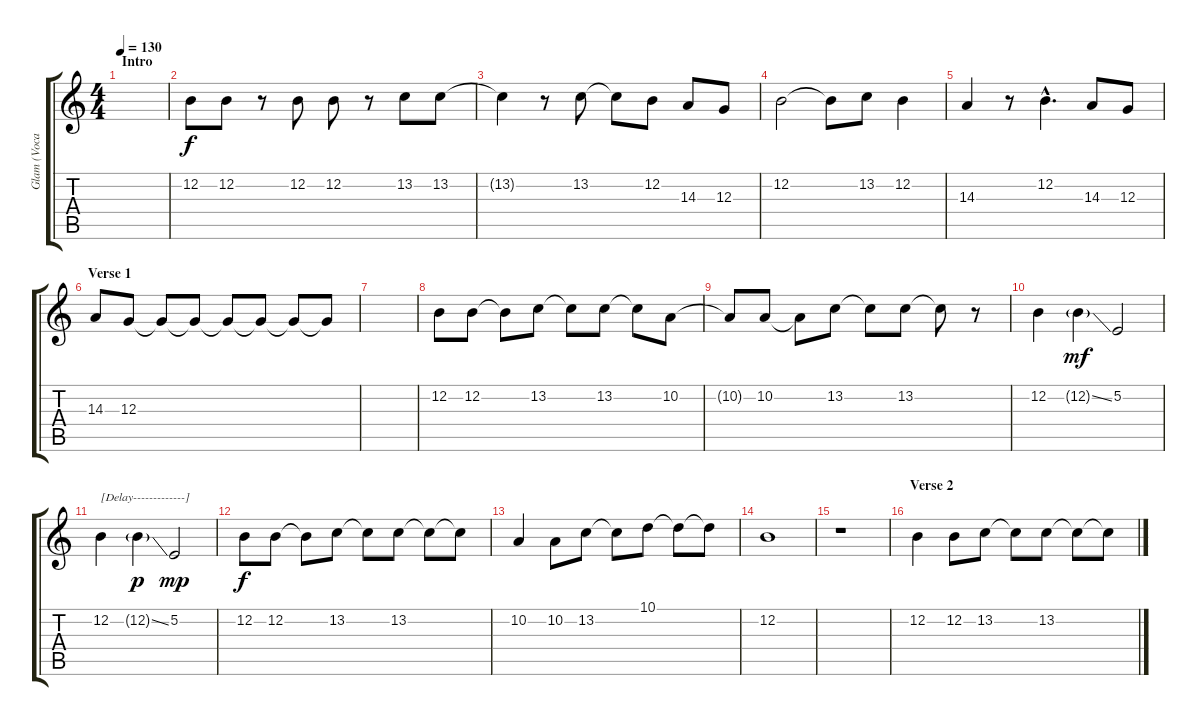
\track ("Glam (Vocal)" "Glam (Voca") {instrument lead2sawtooth}
\staff {score tabs}
\tuning (E4 B3 G3 D3 A2 E2) {hide}
\ts (4 4)
\section ("" "Intro")
\tempo 130
\clef g2
\ks c
|
12.2.8 12.2.8 r.8 12.2.8 12.2.8 r.8 13.2.8 13.2.8 |
13.2{t}.4 r.8 13.2.8 13.2{t}.8 12.2.8 14.3.8 12.3.8 |
12.2.2 12.2{t}.8 13.2.8 12.2.4 |
14.3.4 r.8 12.2{hac}.4{d} 14.3.8 12.3.8 |
\section ("" "Verse 1")
14.3.8 12.3.8{volume 6} 12.3{t}.8 12.3{t}.8 12.3{t}.8 12.3{t}.8 12.3{t}.8 12.3{t}.8 |
|
12.2.8{volume 13} 12.2.8 12.2{t}.8 13.2.8 13.2{t}.8 13.2.8 13.2{t}.8 10.2.8 |
10.2{t}.8 10.2.8 10.2{t}.8 13.2.8 13.2{t}.8 13.2.8 13.2{t}.8 r.8 |
12.2.4 12.2{ss g}.4{dy mf} 5.2.2 |
12.2.4{txt "[Delay-------------]"} 12.2{ss g}.4{dy p} 5.2.2{dy mp} |
12.2.8{dy f} 12.2.8 12.2{t}.8 13.2.8 13.2{t}.8 13.2.8 13.2{t}.8 13.2{t}.8 |
10.2.4 10.2.8 13.2.8 13.2{t}.8 10.1.8 10.1{t}.8 10.1{t}.8 |
12.2.1 |
r.1 |
\section ("" "Verse 2")
12.2.4 12.2.8 13.2.8 13.2{t}.8 13.2.8 13.2{t}.8 13.2{t}.8
